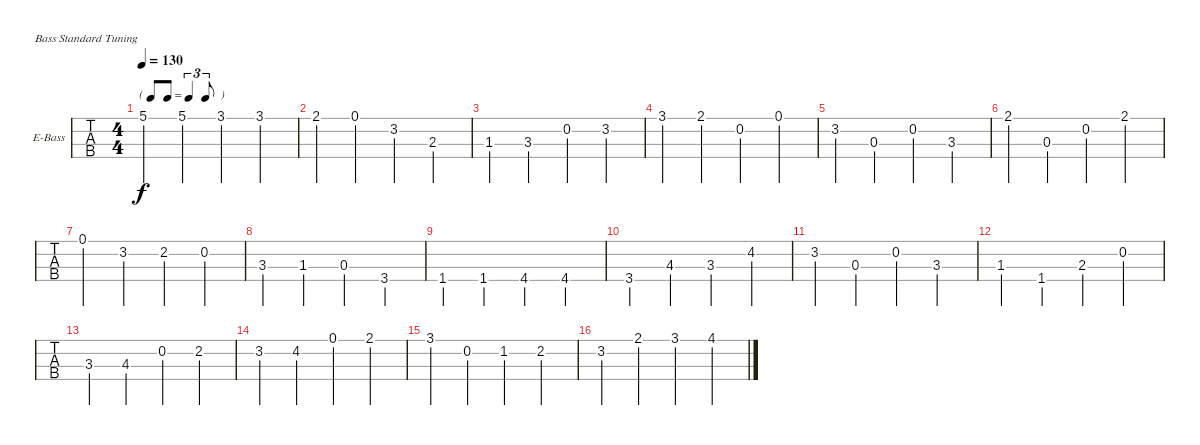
\bracketExtendMode nobrackets
\firstSystemTrackNameOrientation horizontal
\otherSystemsTrackNameOrientation horizontal
\track ("Bass" "E-Bass") {instrument electricbassfinger}
\staff {tabs}
\tuning (G2 D2 A1 E1)
\ts (4 4)
\tf triplet8th
\tempo 130
\clef f4
\ks c
5.1.4{dy f} 5.1.4 3.1.4 3.1.4 |
2.1.4 0.1.4 3.2.4 2.3.4 |
1.3.4 3.3.4 0.2.4 3.2.4 |
3.1.4 2.1.4 0.2.4 0.1.4 |
3.2.4 0.3.4 0.2.4 3.3.4 |
2.1.4 0.3.4 0.2.4 2.1.4 |
0.1.4 3.2.4 2.2.4 0.2.4 |
3.3.4 1.3.4 0.3.4 3.4.4 |
1.4.4 1.4.4 4.4.4 4.4.4 |
3.4.4 4.3.4 3.3.4 4.2.4 |
3.2.4 0.3.4 0.2.4 3.3.4 |
1.3.4 1.4.4 2.3.4 0.2.4 |
3.3.4 4.3.4 0.2.4 2.2.4 |
3.2.4 4.2.4 0.1.4 2.1.4 |
3.1.4 0.2.4 1.2.4 2.2.4 |
3.2.4 2.1.4 3.1.4 4.1.4
